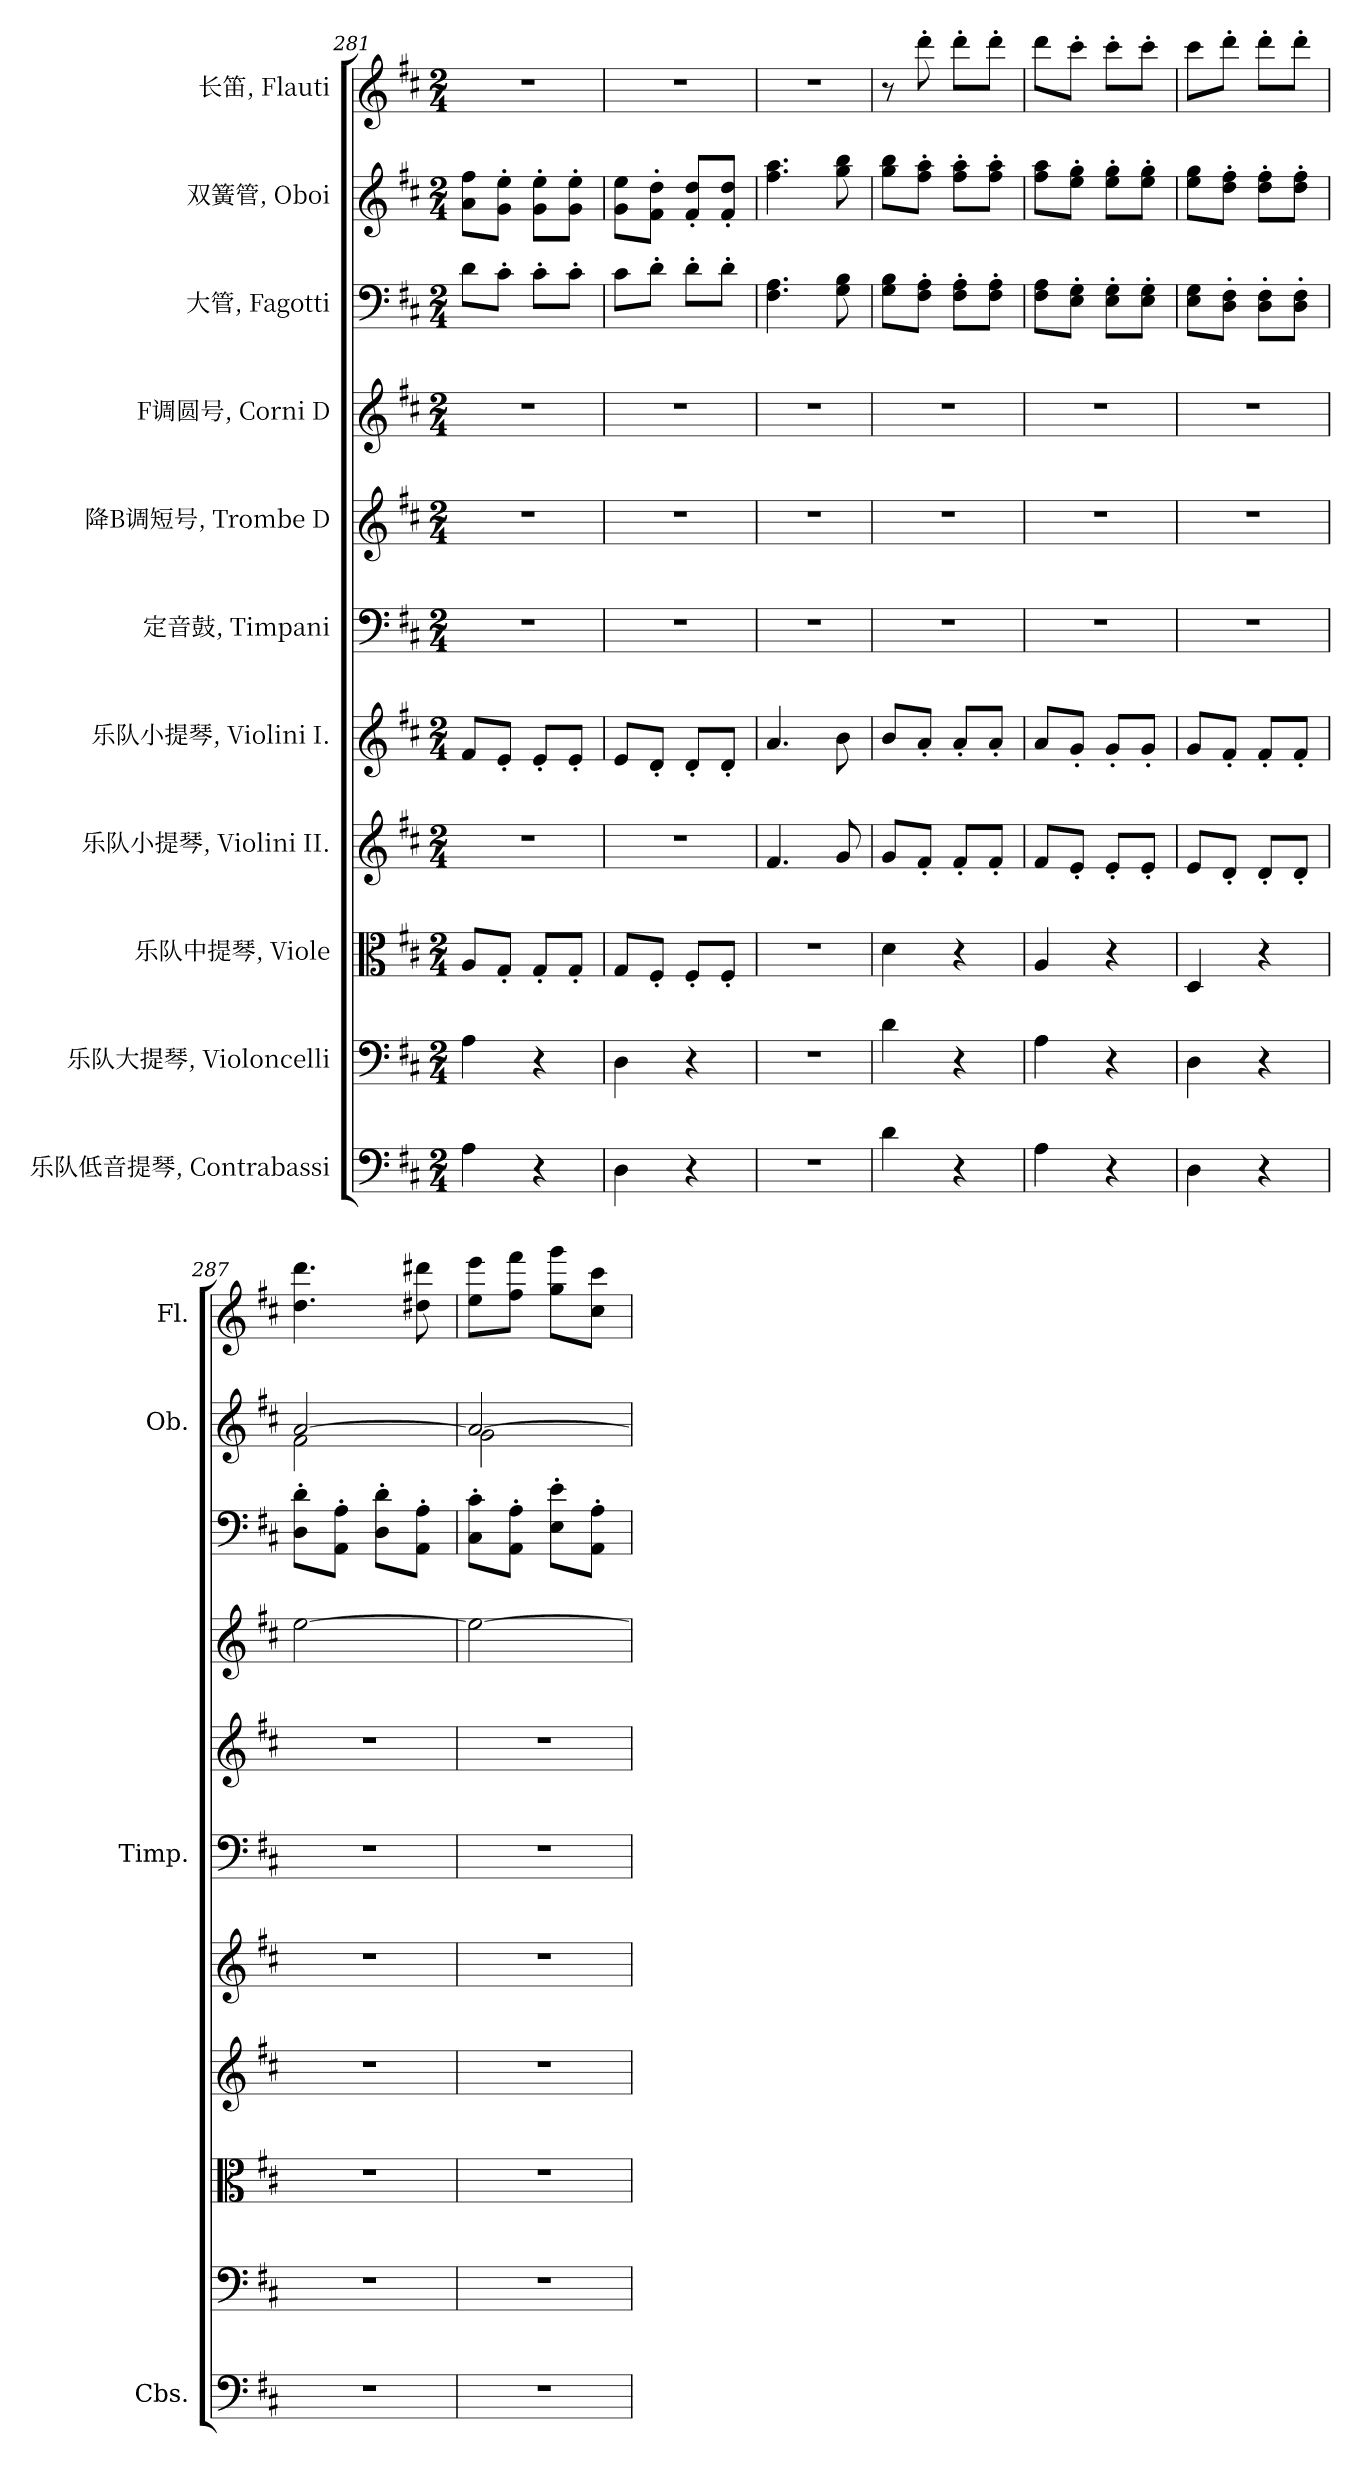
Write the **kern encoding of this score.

**kern	**kern	**kern	**kern	**kern	**kern	**kern	**kern	**kern	**kern	**kern
*part11	*part10	*part9	*part8	*part7	*part6	*part5	*part4	*part3	*part2	*part1
*staff11	*staff10	*staff9	*staff8	*staff7	*staff6	*staff5	*staff4	*staff3	*staff2	*staff1
*I"乐队低音提琴, Contrabassi	*I"乐队大提琴, Violoncelli	*I"乐队中提琴, Viole	*I"乐队小提琴, Violini II.	*I"乐队小提琴, Violini I.	*I"定音鼓, Timpani	*I"降B调短号, Trombe D	*I"F调圆号, Corni D	*I"大管, Fagotti	*I"双簧管, Oboi	*I"长笛, Flauti
*I'Cbs.	*	*	*	*	*I'Timp.	*	*	*	*I'Ob.	*I'Fl.
*clefF4	*clefF4	*clefC3	*clefG2	*clefG2	*clefF4	*clefG2	*clefG2	*clefF4	*clefG2	*clefG2
*ITrd7c12	*	*	*	*	*	*ITrd1c2	*ITrd4c7	*	*	*
*k[f#c#]	*k[f#c#]	*k[f#c#]	*k[f#c#]	*k[f#c#]	*k[f#c#]	*k[]	*k[f#]	*k[f#c#]	*k[f#c#]	*k[f#c#]
*M2/4	*M2/4	*M2/4	*M2/4	*M2/4	*M2/4	*M2/4	*M2/4	*M2/4	*M2/4	*M2/4
=281	=281	=281	=281	=281	=281	=281	=281	=281	=281	=281
4AA\	4A\	8A/L	2r	8f#/L	2r	2r	2r	8d\L	8a\ 8ff#\L	2r
.	.	8G'/J	.	8e'/J	.	.	.	8c#'\J	8g\' 8ee\'J	.
4r	4r	8G'/L	.	8e'/L	.	.	.	8c#'\L	8g\' 8ee\'L	.
.	.	8G'/J	.	8e'/J	.	.	.	8c#'\J	8g\' 8ee\'J	.
=282	=282	=282	=282	=282	=282	=282	=282	=282	=282	=282
4DD\	4D\	8G/L	2r	8e/L	2r	2r	2r	8c#\L	8g\ 8ee\L	2r
.	.	8F#'/J	.	8d'/J	.	.	.	8d'\J	8f#\' 8dd\'J	.
4r	4r	8F#'/L	.	8d'/L	.	.	.	8d'\L	8f#/' 8dd/'L	.
.	.	8F#'/J	.	8d'/J	.	.	.	8d'\J	8f#/' 8dd/'J	.
!!LO:PB:g=z
=283	=283	=283	=283	=283	=283	=283	=283	=283	=283	=283
2r	2r	2r	4.f#/	4.a/	2r	2r	2r	4.F#\ 4.A\	4.ff#\ 4.aa\	2r
.	.	.	8g/	8b\	.	.	.	8G\ 8B\	8gg\ 8bb\	.
=284	=284	=284	=284	=284	=284	=284	=284	=284	=284	=284
4D\	4d\	4d\	8g/L	8b/L	2r	2r	2r	8G\ 8B\L	8gg\ 8bb\L	8r
.	.	.	8f#'/J	8a'/J	.	.	.	8F#\' 8A\'J	8ff#\' 8aa\'J	8ddd'\
4r	4r	4r	8f#'/L	8a'/L	.	.	.	8F#\' 8A\'L	8ff#\' 8aa\'L	8ddd'\L
.	.	.	8f#'/J	8a'/J	.	.	.	8F#\' 8A\'J	8ff#\' 8aa\'J	8ddd'\J
=285	=285	=285	=285	=285	=285	=285	=285	=285	=285	=285
4AA\	4A\	4A/	8f#/L	8a/L	2r	2r	2r	8F#\ 8A\L	8ff#\ 8aa\L	8ddd\L
.	.	.	8e'/J	8g'/J	.	.	.	8E\' 8G\'J	8ee\' 8gg\'J	8ccc#'\J
4r	4r	4r	8e'/L	8g'/L	.	.	.	8E\' 8G\'L	8ee\' 8gg\'L	8ccc#'\L
.	.	.	8e'/J	8g'/J	.	.	.	8E\' 8G\'J	8ee\' 8gg\'J	8ccc#'\J
=286	=286	=286	=286	=286	=286	=286	=286	=286	=286	=286
4DD\	4D\	4D/	8e/L	8g/L	2r	2r	2r	8E\ 8G\L	8ee\ 8gg\L	8ccc#\L
.	.	.	8d'/J	8f#'/J	.	.	.	8D\' 8F#\'J	8dd\' 8ff#\'J	8ddd'\J
4r	4r	4r	8d'/L	8f#'/L	.	.	.	8D\' 8F#\'L	8dd\' 8ff#\'L	8ddd'\L
.	.	.	8d'/J	8f#'/J	.	.	.	8D\' 8F#\'J	8dd\' 8ff#\'J	8ddd'\J
=287	=287	=287	=287	=287	=287	=287	=287	=287	=287	=287
*	*	*	*	*	*	*	*	*	*^	*
2r	2r	2r	2r	2r	2r	2r	[2a\	8D\' 8d\'L	[2a/	2f#\	4.dd\ 4.ddd\
.	.	.	.	.	.	.	.	8AA\' 8A\'J	.	.	.
.	.	.	.	.	.	.	.	8D\' 8d\'L	.	.	.
.	.	.	.	.	.	.	.	8AA\' 8A\'J	.	.	8dd#X\ 8ddd#X\
=288	=288	=288	=288	=288	=288	=288	=288	=288	=288	=288	=288
2r	2r	2r	2r	2r	2r	2r	2a\_	8C#\' 8c#\'L	2a/_	2g\	8ee\ 8eee\L
.	.	.	.	.	.	.	.	8AA\' 8A\'J	.	.	8ff#\ 8fff#\J
.	.	.	.	.	.	.	.	8E\' 8e\'L	.	.	8gg\ 8ggg\L
.	.	.	.	.	.	.	.	8AA\' 8A\'J	.	.	8cc#\ 8ccc#\J
*	*	*	*	*	*	*	*	*	*v	*v	*
=	=	=	=	=	=	=	=	=	=	=
*-	*-	*-	*-	*-	*-	*-	*-	*-	*-	*-
